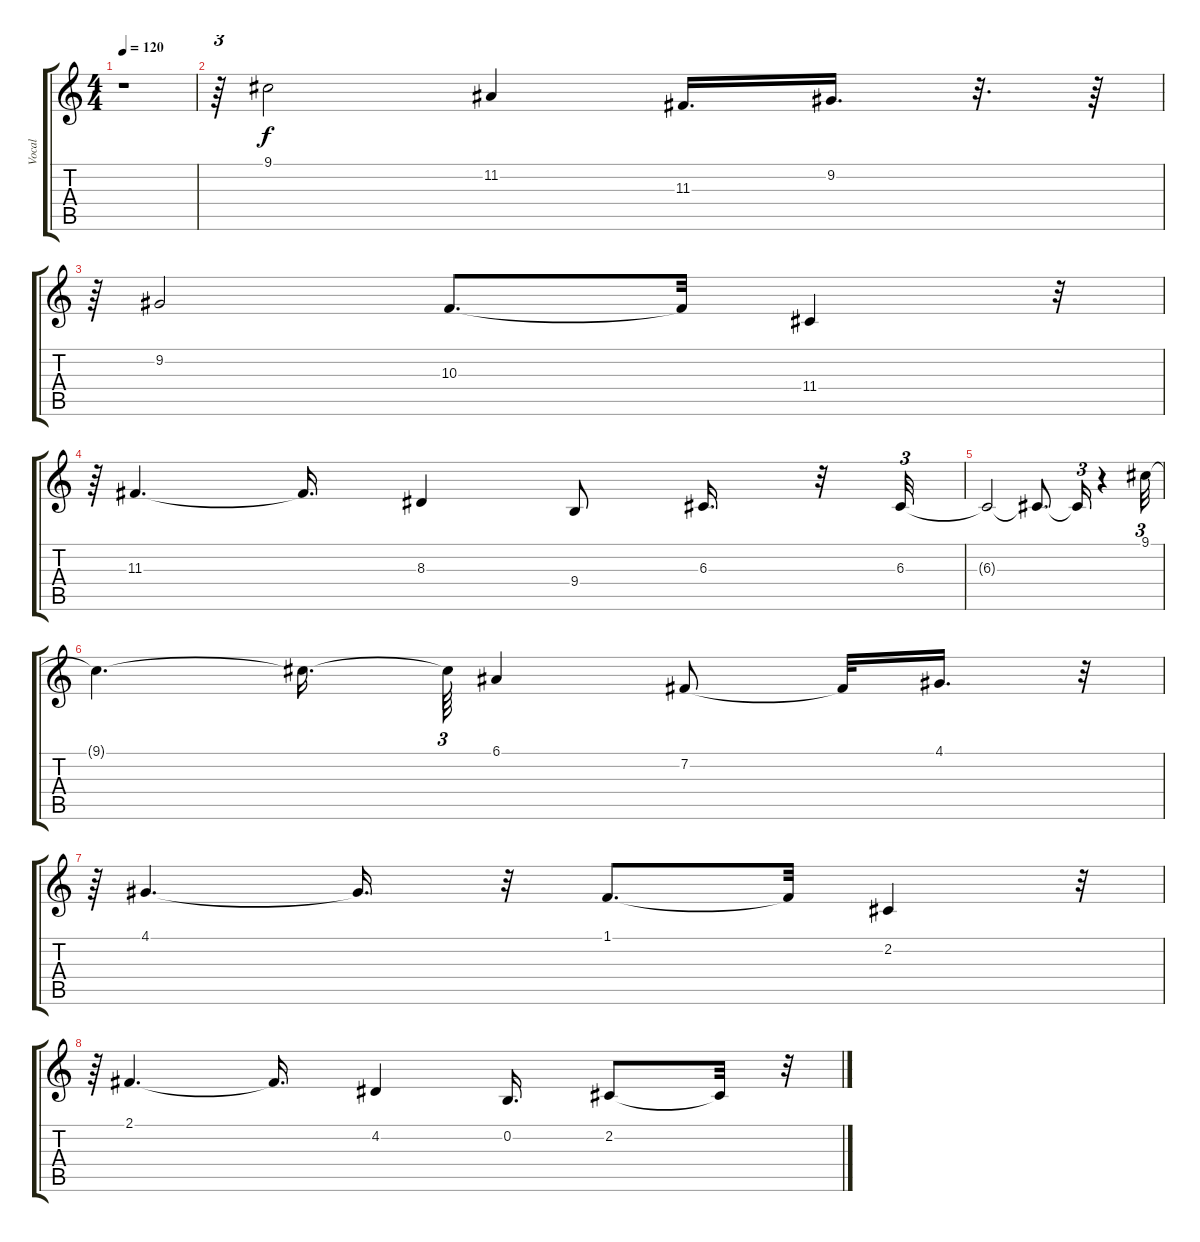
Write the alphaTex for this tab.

\track ("Vocal" "Vocal") {instrument oboe}
\staff {score tabs}
\tuning (E4 B3 G3 D3 A2 E2) {hide}
\ts (4 4)
\tempo 120
\clef g2
\ks c
r.1{dy f} |
r.64{tu (3 2)} 9.1.2 11.2.4 11.3.16{d} 9.2.16{d} r.32{d} r.64 |
r.64{tu (3 2)} 9.2.2 10.3.8{d} 10.3{t}.32 11.4.4 r.32{tu (3 2)} |
r.64{tu (3 2)} 11.3.4{d} 11.3{t}.16{d} 8.3.4 9.4.8 6.3.16{d} r.32 6.3.32{tu (3 2)} |
6.3{t}.2 6.3{t}.8{d} 6.3{t}.16{tu (3 2)} r.4 9.1.32{tu (3 2)} |
9.1{t}.4{d} 9.1{t}.16{d} 9.1{t}.64{tu (3 2)} 6.1.4 7.2.8 7.2{t}.32 4.1.16{d} r.32{tu (3 2)} |
r.64{tu (3 2)} 4.1.4{d} 4.1{t}.16{d} r.32 1.1.8{d} 1.1{t}.32 2.2.4 r.32{tu (3 2)} |
r.64{tu (3 2)} 2.1.4{d} 2.1{t}.16{d} 4.2.4 0.2.16{d} 2.2.8 2.2{t}.32 r.32{tu (3 2)}
